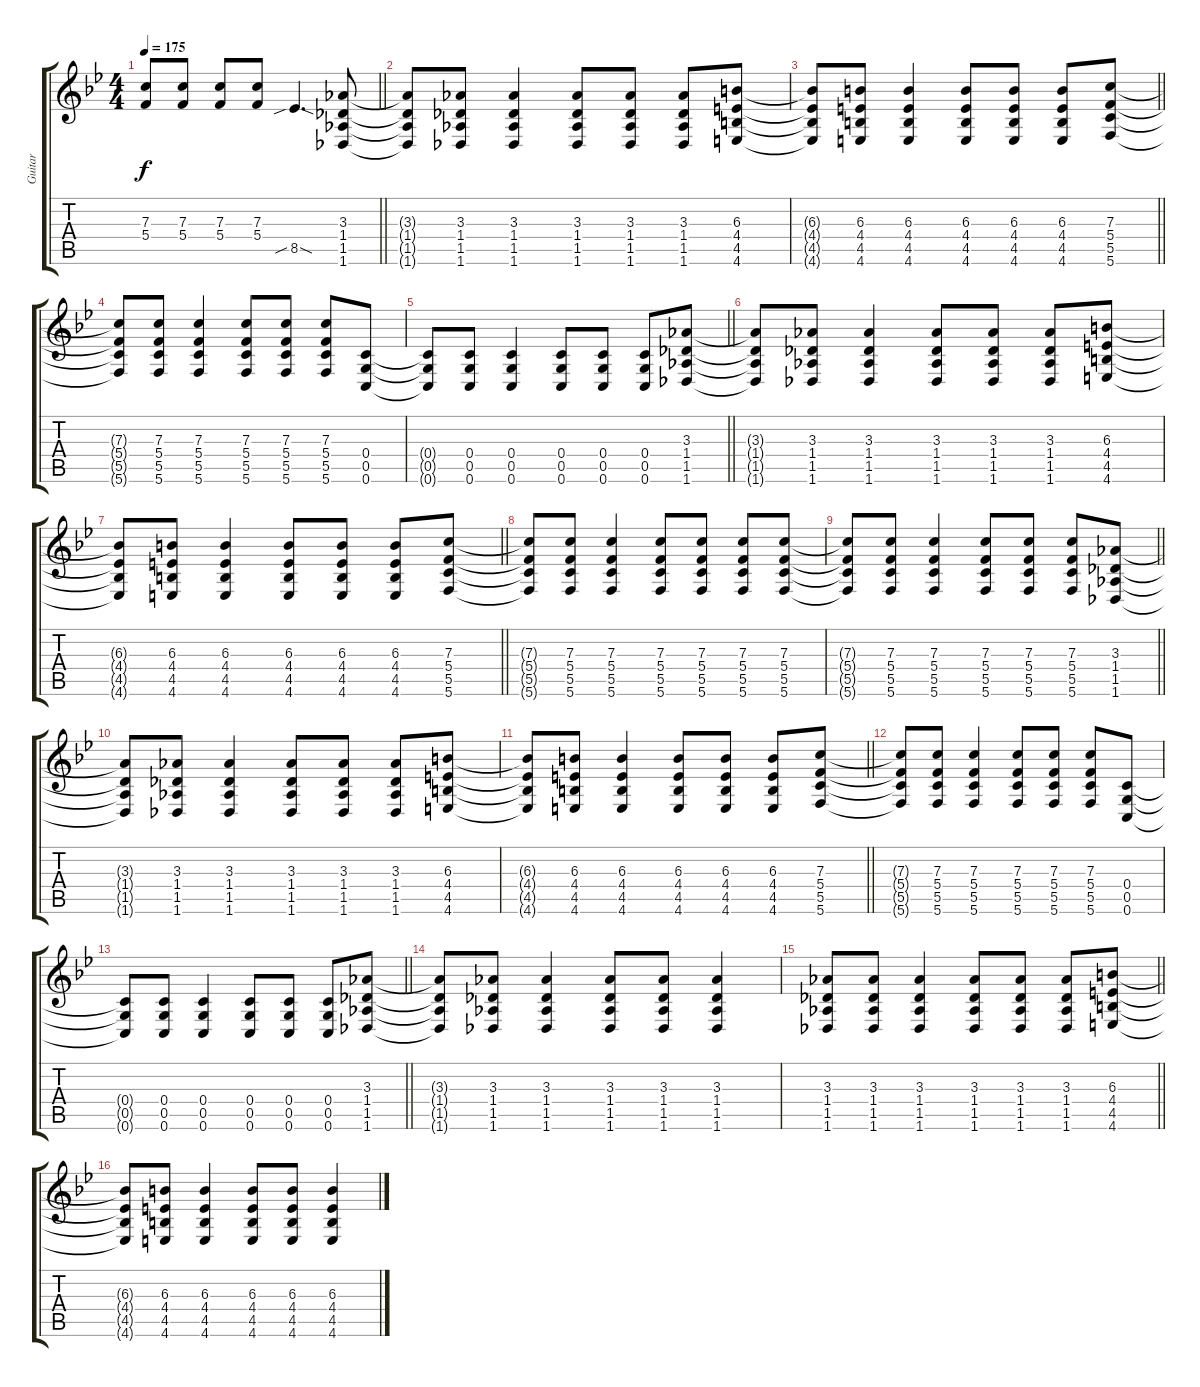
\track ("Guitar" "Guitar") {instrument distortionguitar}
\staff {score tabs}
\tuning (D4 A3 F3 C3 G2 C2) {hide}
\ts (4 4)
\tempo 175
\clef g2
\barLineRight lightlight
\ks bb
(7.3 5.4).8{dy f} (7.3 5.4).8 (7.3 5.4).8 (7.3 5.4).8 8.5{sib sod}.4{d} (3.3 1.4 1.5 1.6).8 |
(3.3{t} 1.4{t} 1.5{t} 1.6{t}).8 (3.3 1.4 1.5 1.6).8 (3.3 1.4 1.5 1.6).4 (3.3 1.4 1.5 1.6).8 (3.3 1.4 1.5 1.6).8 (3.3 1.4 1.5 1.6).8 (6.3 4.4 4.5 4.6).8 |
\barLineRight lightlight
(6.3{t} 4.4{t} 4.5{t} 4.6{t}).8 (6.3 4.4 4.5 4.6).8 (6.3 4.4 4.5 4.6).4 (6.3 4.4 4.5 4.6).8 (6.3 4.4 4.5 4.6).8 (6.3 4.4 4.5 4.6).8 (7.3 5.4 5.5 5.6).8 |
(7.3{t} 5.4{t} 5.5{t} 5.6{t}).8 (7.3 5.4 5.5 5.6).8 (7.3 5.4 5.5 5.6).4 (7.3 5.4 5.5 5.6).8 (7.3 5.4 5.5 5.6).8 (7.3 5.4 5.5 5.6).8 (0.4 0.5 0.6).8 |
\barLineRight lightlight
(0.4{t} 0.5{t} 0.6{t}).8 (0.4 0.5 0.6).8 (0.4 0.5 0.6).4 (0.4 0.5 0.6).8 (0.4 0.5 0.6).8 (0.4 0.5 0.6).8 (3.3 1.4 1.5 1.6).8 |
(3.3{t} 1.4{t} 1.5{t} 1.6{t}).8 (3.3 1.4 1.5 1.6).8 (3.3 1.4 1.5 1.6).4 (3.3 1.4 1.5 1.6).8 (3.3 1.4 1.5 1.6).8 (3.3 1.4 1.5 1.6).8 (6.3 4.4 4.5 4.6).8 |
\barLineRight lightlight
(6.3{t} 4.4{t} 4.5{t} 4.6{t}).8 (6.3 4.4 4.5 4.6).8 (6.3 4.4 4.5 4.6).4 (6.3 4.4 4.5 4.6).8 (6.3 4.4 4.5 4.6).8 (6.3 4.4 4.5 4.6).8 (7.3 5.4 5.5 5.6).8 |
(7.3{t} 5.4{t} 5.5{t} 5.6{t}).8 (7.3 5.4 5.5 5.6).8 (7.3 5.4 5.5 5.6).4 (7.3 5.4 5.5 5.6).8 (7.3 5.4 5.5 5.6).8 (7.3 5.4 5.5 5.6).8 (7.3 5.4 5.5 5.6).8 |
\barLineRight lightlight
(7.3{t} 5.4{t} 5.5{t} 5.6{t}).8 (7.3 5.4 5.5 5.6).8 (7.3 5.4 5.5 5.6).4 (7.3 5.4 5.5 5.6).8 (7.3 5.4 5.5 5.6).8 (7.3 5.4 5.5 5.6).8 (3.3 1.4 1.5 1.6).8 |
(3.3{t} 1.4{t} 1.5{t} 1.6{t}).8 (3.3 1.4 1.5 1.6).8 (3.3 1.4 1.5 1.6).4 (3.3 1.4 1.5 1.6).8 (3.3 1.4 1.5 1.6).8 (3.3 1.4 1.5 1.6).8 (6.3 4.4 4.5 4.6).8 |
\barLineRight lightlight
(6.3{t} 4.4{t} 4.5{t} 4.6{t}).8 (6.3 4.4 4.5 4.6).8 (6.3 4.4 4.5 4.6).4 (6.3 4.4 4.5 4.6).8 (6.3 4.4 4.5 4.6).8 (6.3 4.4 4.5 4.6).8 (7.3 5.4 5.5 5.6).8 |
(7.3{t} 5.4{t} 5.5{t} 5.6{t}).8 (7.3 5.4 5.5 5.6).8 (7.3 5.4 5.5 5.6).4 (7.3 5.4 5.5 5.6).8 (7.3 5.4 5.5 5.6).8 (7.3 5.4 5.5 5.6).8 (0.4 0.5 0.6).8 |
\barLineRight lightlight
(0.4{t} 0.5{t} 0.6{t}).8 (0.4 0.5 0.6).8 (0.4 0.5 0.6).4 (0.4 0.5 0.6).8 (0.4 0.5 0.6).8 (0.4 0.5 0.6).8 (3.3 1.4 1.5 1.6).8 |
(3.3{t} 1.4{t} 1.5{t} 1.6{t}).8 (3.3 1.4 1.5 1.6).8 (3.3 1.4 1.5 1.6).4 (3.3 1.4 1.5 1.6).8 (3.3 1.4 1.5 1.6).8 (3.3 1.4 1.5 1.6).4 |
\barLineRight lightlight
(3.3 1.4 1.5 1.6).8 (3.3 1.4 1.5 1.6).8 (3.3 1.4 1.5 1.6).4 (3.3 1.4 1.5 1.6).8 (3.3 1.4 1.5 1.6).8 (3.3 1.4 1.5 1.6).8 (6.3 4.4 4.5 4.6).8 |
(6.3{t} 4.4{t} 4.5{t} 4.6{t}).8 (6.3 4.4 4.5 4.6).8 (6.3 4.4 4.5 4.6).4 (6.3 4.4 4.5 4.6).8 (6.3 4.4 4.5 4.6).8 (6.3 4.4 4.5 4.6).4
